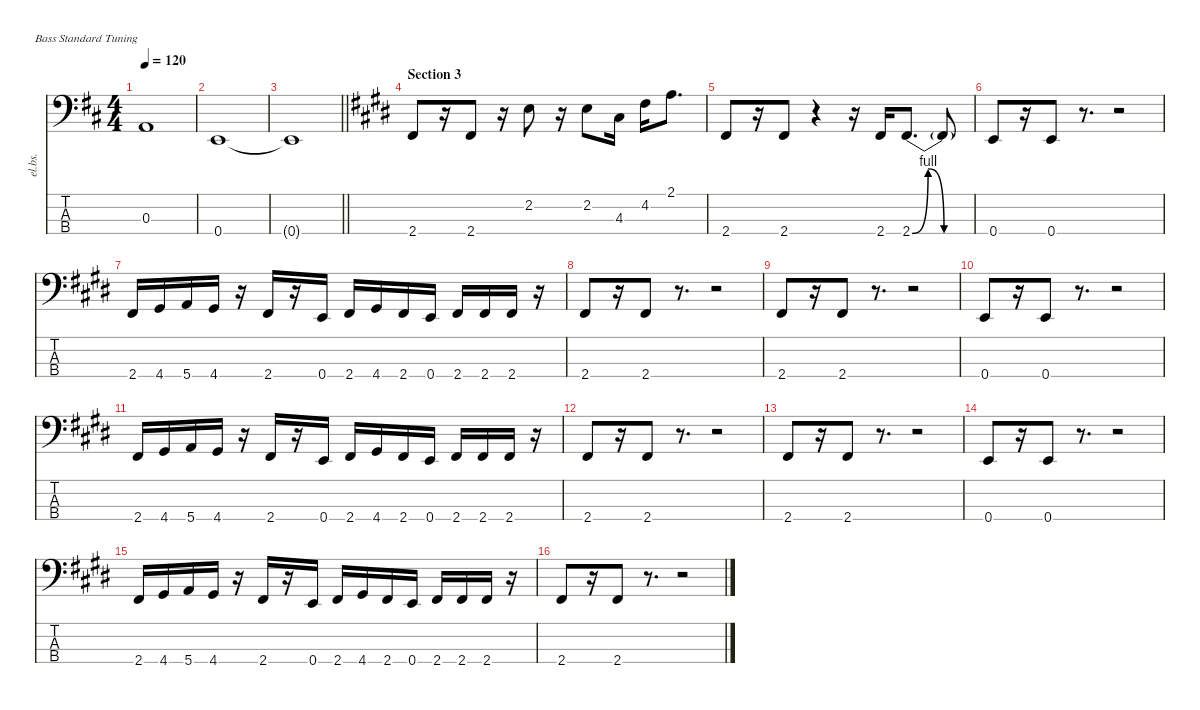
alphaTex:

\defaultSystemsLayout 4
\hideDynamics
\bracketExtendMode nobrackets
\otherSystemsTrackNameOrientation horizontal
\track ("Bass" "el.bs.") {instrument electricbassfinger}
\staff {score tabs}
\tuning (G2 D2 A1 E1)
\ts (4 4)
\tempo 120
\clef f4
\ks d
0.3{acc forcenatural}.1{dy f} |
0.4{acc forcenatural}.1 |
\barLineRight lightlight
0.4{t acc forcenatural}.1 |
\section ("" "Section 3")
\ks e
2.4{acc #}.8 r.16 2.4{acc #}.8 r.16 2.2{acc forcenatural}.8 r.16 2.2{acc forcenatural}.8 4.3{acc #}.16 4.2{acc #}.16 2.1{acc forcenatural}.8{d} |
2.4{acc #}.8 r.16 2.4{acc #}.8 r.4 r.16 2.4{acc #}.16 2.4{be (bendrelease 0 0 30 4 30 4 60 0) acc #}.8{d} 2.4{be (hold 0 0 60 0) t acc #}.8 |
0.4{acc forcenatural}.8 r.16 0.4{acc forcenatural}.8 r.8{d} r.2 |
2.4{acc #}.16 4.4{acc #}.16 5.4{acc forcenatural}.16 4.4{acc #}.16 r.16 2.4{acc #}.16 r.16 0.4{acc forcenatural}.16 2.4{acc #}.16 4.4{acc #}.16 2.4{acc #}.16 0.4{acc forcenatural}.16 2.4{acc #}.16 2.4{acc #}.16 2.4{acc #}.16 r.16 |
2.4{acc #}.8 r.16 2.4{acc #}.8 r.8{d} r.2 |
2.4{acc #}.8 r.16 2.4{acc #}.8 r.8{d} r.2 |
0.4{acc forcenatural}.8 r.16 0.4{acc forcenatural}.8 r.8{d} r.2 |
2.4{acc #}.16 4.4{acc #}.16 5.4{acc forcenatural}.16 4.4{acc #}.16 r.16 2.4{acc #}.16 r.16 0.4{acc forcenatural}.16 2.4{acc #}.16 4.4{acc #}.16 2.4{acc #}.16 0.4{acc forcenatural}.16 2.4{acc #}.16 2.4{acc #}.16 2.4{acc #}.16 r.16 |
2.4{acc #}.8 r.16 2.4{acc #}.8 r.8{d} r.2 |
2.4{acc #}.8 r.16 2.4{acc #}.8 r.8{d} r.2 |
0.4{acc forcenatural}.8 r.16 0.4{acc forcenatural}.8 r.8{d} r.2 |
2.4{acc #}.16 4.4{acc #}.16 5.4{acc forcenatural}.16 4.4{acc #}.16 r.16 2.4{acc #}.16 r.16 0.4{acc forcenatural}.16 2.4{acc #}.16 4.4{acc #}.16 2.4{acc #}.16 0.4{acc forcenatural}.16 2.4{acc #}.16 2.4{acc #}.16 2.4{acc #}.16 r.16 |
2.4{acc #}.8 r.16 2.4{acc #}.8 r.8{d} r.2
